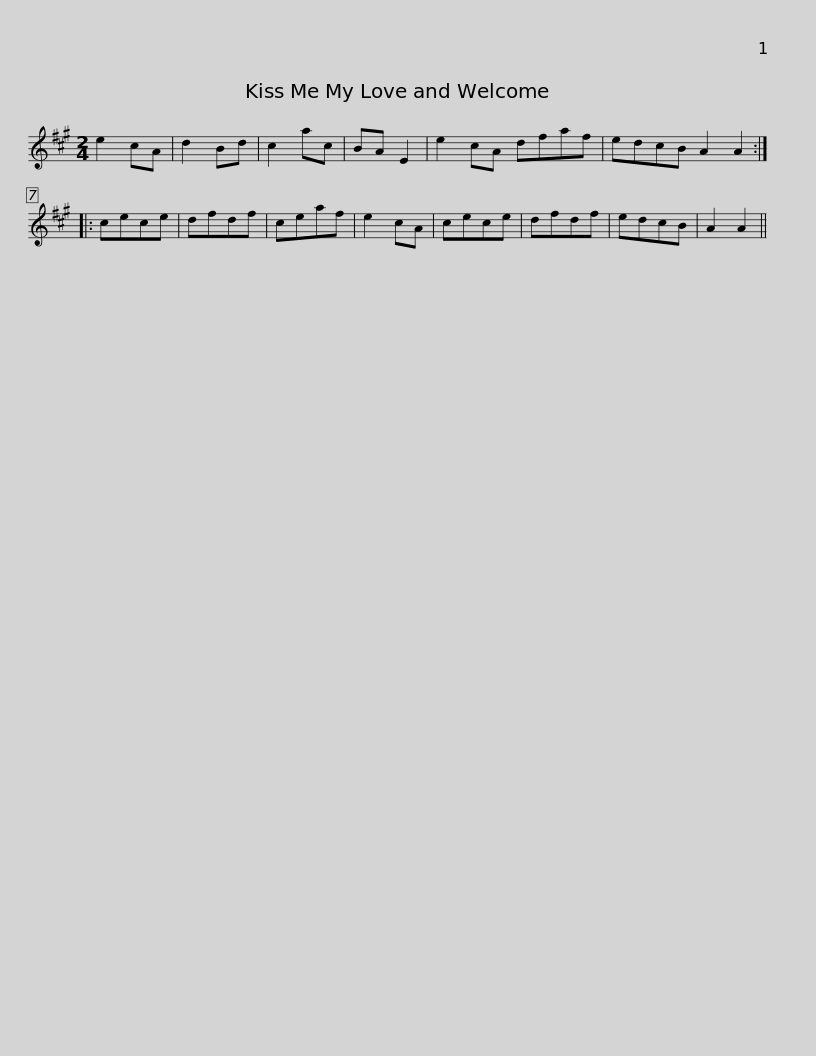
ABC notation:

X:1
L:1/8
M:2/4
I:linebreak $
K:A
V:1 treble
V:1
 e2 cA | d2 Bd | c2 ac | BA E2 | e2 cA dfaf | %5
 edcB A2 A2 :: cece | dfdf | ceaf | e2 cA |$ %10
 cece | dfdf | edcB | A2 A2 || %14
